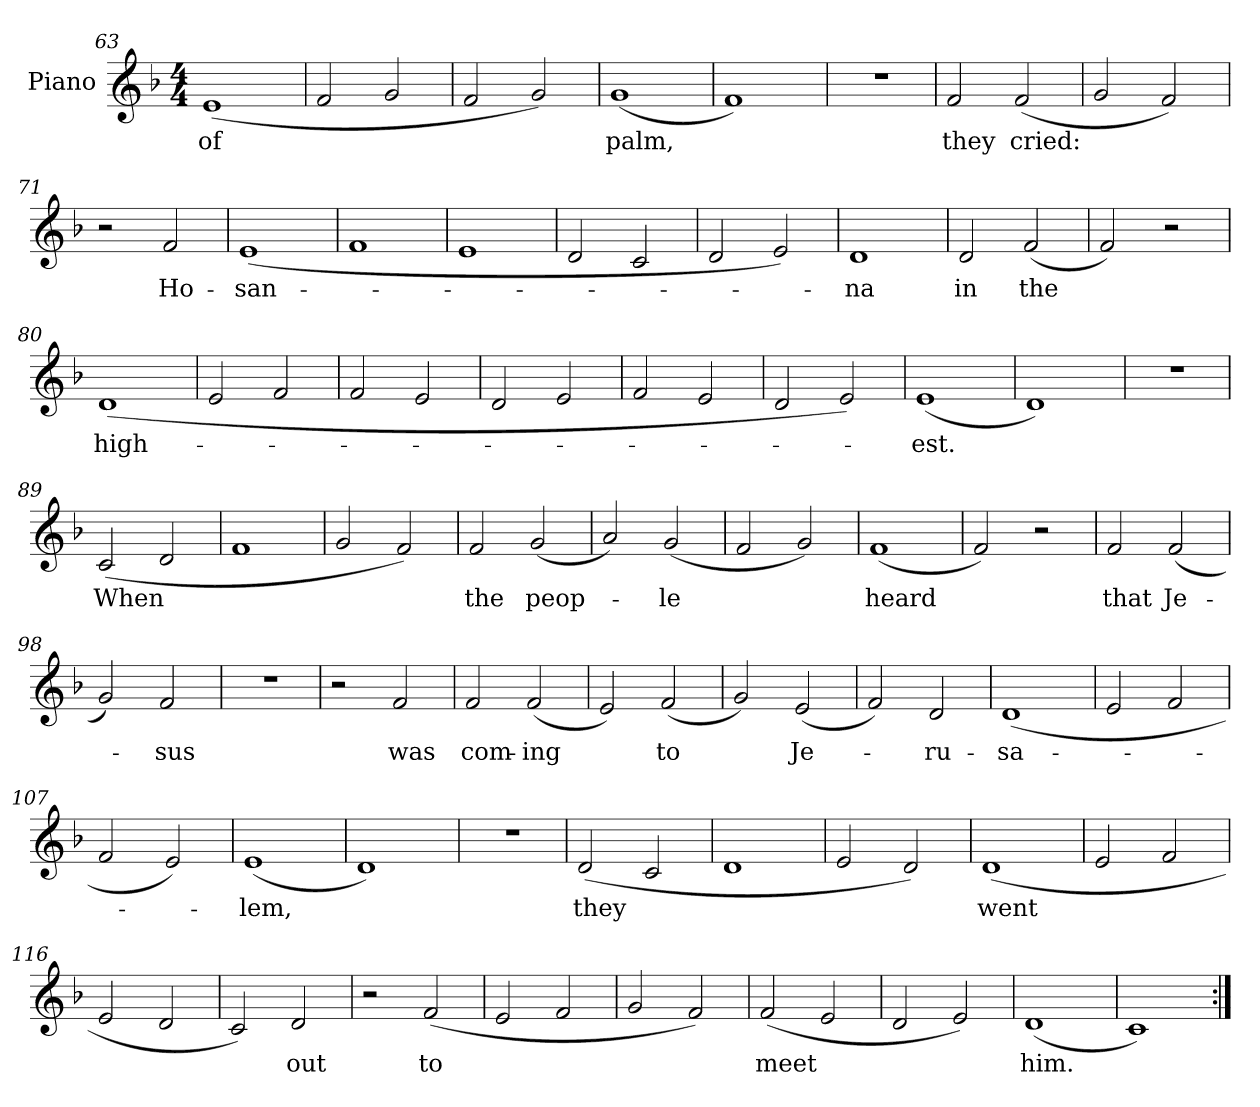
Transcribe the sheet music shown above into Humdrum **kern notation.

**kern	**text
*part1	*part1
*staff1	*staff1
*I"Piano	*
*I'Pno.	*
*clefG2	*
*k[b-]	*
*M4/4	*
=63	=63
!	!LO:LY:b
(>1e	of
=64	=64
2f/	.
2g/	.
=65	=65
2f/	.
2g/)	.
=66	=66
!	!LO:LY:b
(<1g	palm,
=67	=67
1f)	.
=68	=68
1r	.
=69	=69
!	!LO:LY:b
2f/	they
!	!LO:LY:b
(>2f/	cried:
=70	=70
2g/	.
2f/)	.
=71	=71
2r	.
!	!LO:LY:b
2f/	Ho-
=72	=72
!	!LO:LY:b
(>1e	-san-
=73	=73
1f	.
=74	=74
1e	.
=75	=75
2d/	.
2c/	.
=76	=76
2d/	.
2e/)	.
!!LO:LB:g=z
=77	=77
!	!LO:LY:b
1d	na
=78	=78
!	!LO:LY:b
2d/	in
!	!LO:LY:b
(<2f/	the
=79	=79
2f/)	.
2r	.
=80	=80
!	!LO:LY:b
(>1d	high-
=81	=81
2e/	.
2f/	.
=82	=82
2f/	.
2e/	.
=83	=83
2d/	.
2e/	.
=84	=84
2f/	.
2e/	.
=85	=85
2d/	.
2e/)	.
=86	=86
!	!LO:LY:b
(<1e	est.
=87	=87
1d)	.
=88	=88
1r	.
=89	=89
!	!LO:LY:b
(>2c/	When
2d/	.
=90	=90
1f	.
=91	=91
2g/	.
2f/)	.
!!LO:LB:g=z
=92	=92
!	!LO:LY:b
2f/	the
!	!LO:LY:b
(>2g/	peop-
=93	=93
2a/)	.
!	!LO:LY:b
(<2g/	le
=94	=94
2f/	.
2g/)	.
=95	=95
!	!LO:LY:b
(<1f	heard
=96	=96
2f/)	.
2r	.
=97	=97
!	!LO:LY:b
2f/	that
!	!LO:LY:b
(>2f/	Je-
=98	=98
2g/)	.
!	!LO:LY:b
2f/	sus
=99	=99
1r	.
=100	=100
2r	.
!	!LO:LY:b
2f/	was
=101	=101
!	!LO:LY:b
2f/	com-
!	!LO:LY:b
(<2f/	-ing
=102	=102
2e/)	.
!	!LO:LY:b
(>2f/	to
=103	=103
2g/)	.
!	!LO:LY:b
(>2e/	Je-
=104	=104
2f/)	.
!	!LO:LY:b
2d/	ru-
!!LO:LB:g=z
=105	=105
!	!LO:LY:b
(>1d	-sa-
!!LO:LB:g=z
=106	=106
2e/	.
2f/	.
=107	=107
2f/	.
2e/)	.
=108	=108
!	!LO:LY:b
(<1e	lem,
=109	=109
1d)	.
=110	=110
1r	.
=111	=111
!	!LO:LY:b
(>2d/	they
2c/	.
=112	=112
1d	.
=113	=113
2e/	.
2d/)	.
=114	=114
!	!LO:LY:b
(>1d	went
=115	=115
2e/	.
2f/	.
=116	=116
2e/	.
2d/	.
=117	=117
2c/)	.
!	!LO:LY:b
2d/	out
=118	=118
2r	.
!	!LO:LY:b
(>2f/	to
=119	=119
2e/	.
2f/	.
=120	=120
2g/	.
2f/)	.
!!LO:LB:g=z
=121	=121
!	!LO:LY:b
(<2f/	meet
2e/	.
!!LO:PB:g=z
=122	=122
2d/	.
2e/)	.
=123	=123
!	!LO:LY:b
(<1d	him.
=124	=124
1c)	.
=:|!	=:|!
*-	*-
